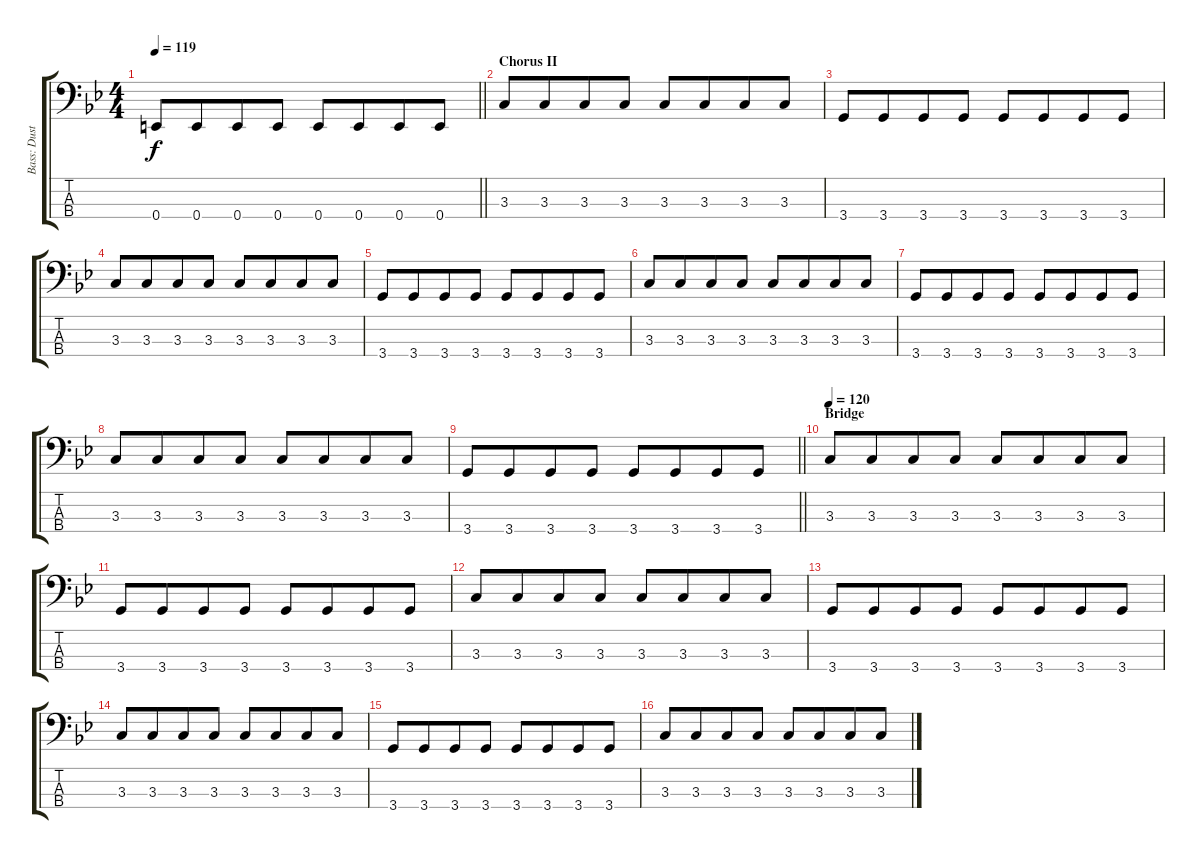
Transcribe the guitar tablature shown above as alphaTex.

\track ("Bass: Dustin" "Bass: Dust") {instrument electricbassfinger}
\staff {score tabs}
\tuning (G2 D2 A1 E1) {hide}
\ts (4 4)
\tempo 119
\clef f4
\barLineRight lightlight
\ks bb
0.4.8{dy f} 0.4.8{beam merge} 0.4.8 0.4.8 0.4.8 0.4.8{beam merge} 0.4.8 0.4.8 |
\section ("" "Chorus II")
3.3.8 3.3.8{beam merge} 3.3.8 3.3.8 3.3.8 3.3.8{beam merge} 3.3.8 3.3.8 |
3.4.8 3.4.8{beam merge} 3.4.8 3.4.8 3.4.8 3.4.8{beam merge} 3.4.8 3.4.8 |
3.3.8 3.3.8{beam merge} 3.3.8 3.3.8 3.3.8 3.3.8{beam merge} 3.3.8 3.3.8 |
3.4.8 3.4.8{beam merge} 3.4.8 3.4.8 3.4.8 3.4.8{beam merge} 3.4.8 3.4.8 |
3.3.8 3.3.8{beam merge} 3.3.8 3.3.8 3.3.8 3.3.8{beam merge} 3.3.8 3.3.8 |
3.4.8 3.4.8{beam merge} 3.4.8 3.4.8 3.4.8 3.4.8{beam merge} 3.4.8 3.4.8 |
3.3.8 3.3.8{beam merge} 3.3.8 3.3.8 3.3.8 3.3.8{beam merge} 3.3.8 3.3.8 |
\barLineRight lightlight
3.4.8 3.4.8{beam merge} 3.4.8 3.4.8 3.4.8 3.4.8{beam merge} 3.4.8 3.4.8 |
\section ("" "Bridge")
\tempo 120
3.3.8 3.3.8{beam merge} 3.3.8 3.3.8 3.3.8 3.3.8{beam merge} 3.3.8 3.3.8 |
3.4.8 3.4.8{beam merge} 3.4.8 3.4.8 3.4.8 3.4.8{beam merge} 3.4.8 3.4.8 |
3.3.8 3.3.8{beam merge} 3.3.8 3.3.8 3.3.8 3.3.8{beam merge} 3.3.8 3.3.8 |
3.4.8 3.4.8{beam merge} 3.4.8 3.4.8 3.4.8 3.4.8{beam merge} 3.4.8 3.4.8 |
3.3.8 3.3.8{beam merge} 3.3.8 3.3.8 3.3.8 3.3.8{beam merge} 3.3.8 3.3.8 |
3.4.8 3.4.8{beam merge} 3.4.8 3.4.8 3.4.8 3.4.8{beam merge} 3.4.8 3.4.8 |
3.3.8 3.3.8{beam merge} 3.3.8 3.3.8 3.3.8 3.3.8{beam merge} 3.3.8 3.3.8
